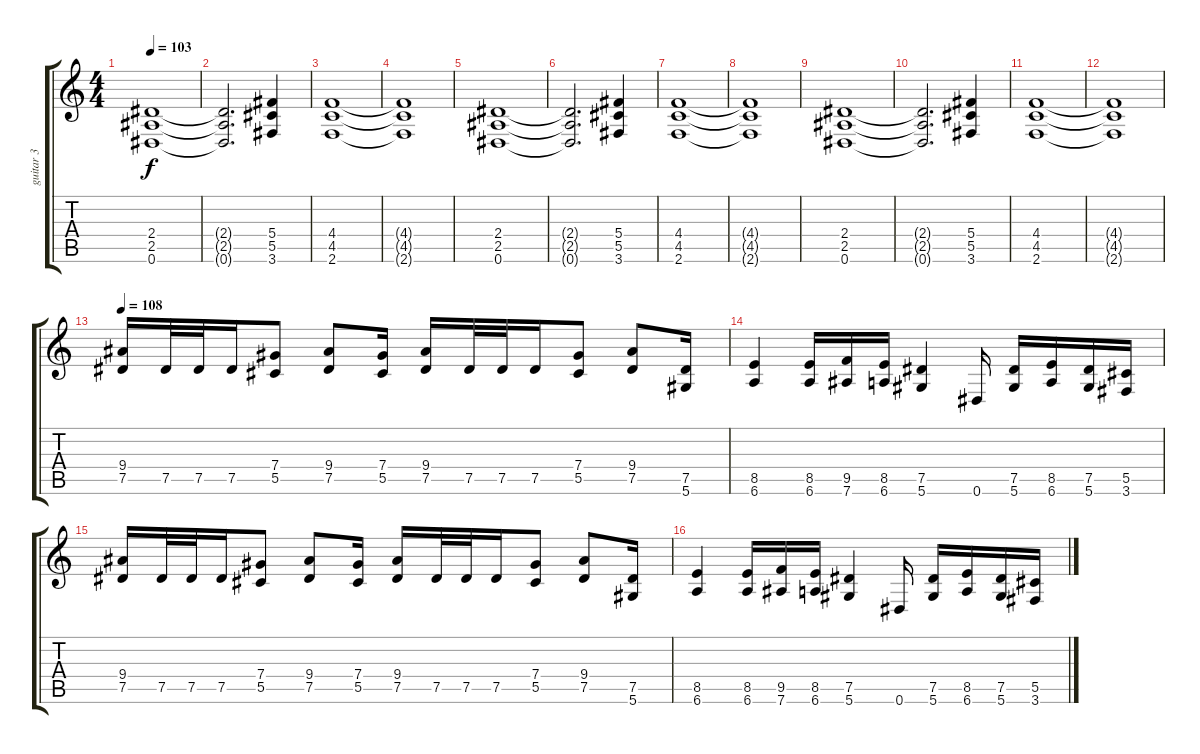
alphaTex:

\track ("guitar 3" "guitar 3") {solo instrument distortionguitar}
\staff {score tabs}
\tuning (Eb4 Bb3 Gb3 Db3 Ab2 Eb2) {hide}
\ts (4 4)
\tempo 103
\clef g2
\ks c
(2.4 2.5 0.6).1{dy f} |
(2.4{t} 2.5{t} 0.6{t}).2{d} (5.4 5.5 3.6).4 |
(4.4 4.5 2.6).1 |
(4.4{t} 4.5{t} 2.6{t}).1 |
(2.4 2.5 0.6).1 |
(2.4{t} 2.5{t} 0.6{t}).2{d} (5.4 5.5 3.6).4 |
(4.4 4.5 2.6).1 |
(4.4{t} 4.5{t} 2.6{t}).1 |
(2.4 2.5 0.6).1 |
(2.4{t} 2.5{t} 0.6{t}).2{d} (5.4 5.5 3.6).4 |
(4.4 4.5 2.6).1 |
(4.4{t} 4.5{t} 2.6{t}).1 |
\tempo 108
(9.4 7.5).16 7.5.32 7.5.32 7.5.16 (7.4 5.5).8 (9.4 7.5).8 (7.4 5.5).16 (9.4 7.5).16 7.5.32 7.5.32 7.5.16 (7.4 5.5).8 (9.4 7.5).8 (7.5 5.6).16 |
(8.5 6.6).4 (8.5 6.6).16 (9.5 7.6).16 (8.5 6.6).16 (7.5 5.6).4 0.6.16 (7.5 5.6).16 (8.5 6.6).16 (7.5 5.6).16 (5.5 3.6).16 |
(9.4 7.5).16 7.5.32 7.5.32 7.5.16 (7.4 5.5).8 (9.4 7.5).8 (7.4 5.5).16 (9.4 7.5).16 7.5.32 7.5.32 7.5.16 (7.4 5.5).8 (9.4 7.5).8 (7.5 5.6).16 |
(8.5 6.6).4 (8.5 6.6).16 (9.5 7.6).16 (8.5 6.6).16 (7.5 5.6).4 0.6.16 (7.5 5.6).16 (8.5 6.6).16 (7.5 5.6).16 (5.5 3.6).16
